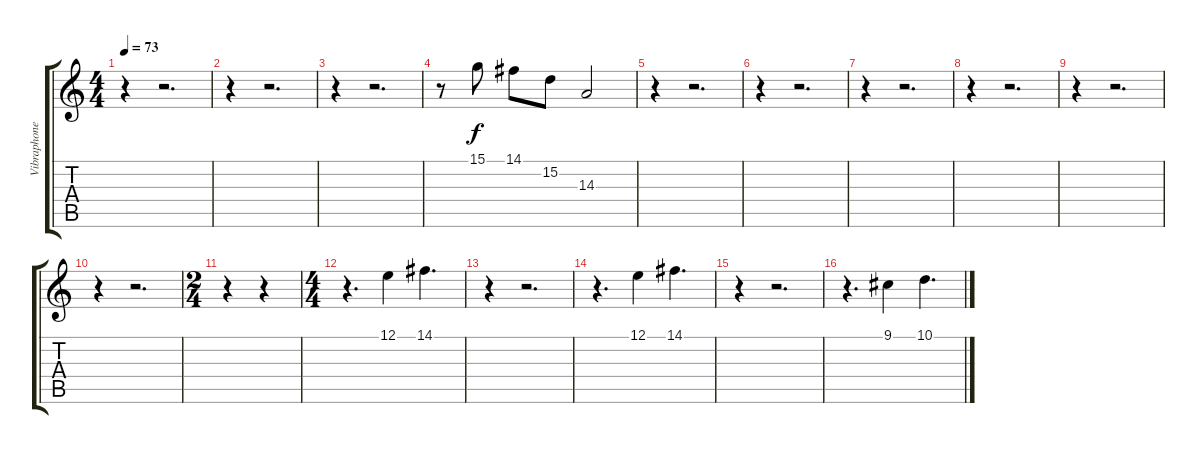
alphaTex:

\track ("Vibraphone" "Vibraphone") {instrument vibraphone}
\staff {score tabs}
\tuning (E4 B3 G3 D3 A2 E2) {hide}
\ts (4 4)
\tempo 73
\clef g2
\ks c
r.4{dy f} r.2{d} |
r.4 r.2{d} |
r.4 r.2{d} |
r.8 15.1.8 14.1.8 15.2.8 14.3.2 |
r.4 r.2{d} |
r.4 r.2{d} |
r.4 r.2{d} |
r.4 r.2{d} |
r.4 r.2{d} |
r.4 r.2{d} |
\ts (2 4)
r.4 r.4 |
\ts (4 4)
r.4{d} 12.1.4 14.1.4{d} |
r.4 r.2{d} |
r.4{d} 12.1.4 14.1.4{d} |
r.4 r.2{d} |
r.4{d} 9.1.4 10.1.4{d}
